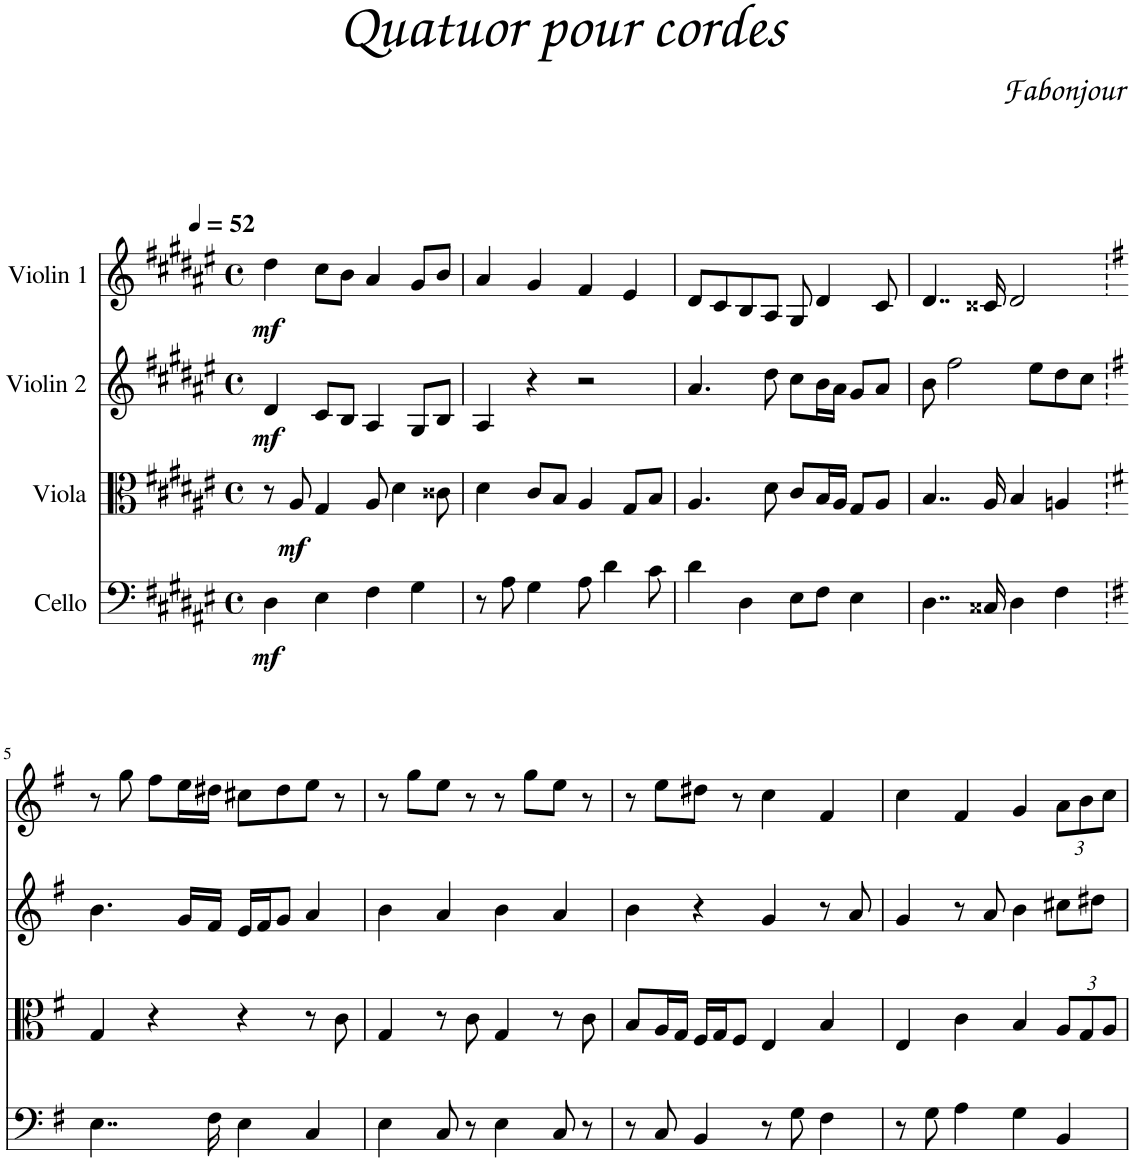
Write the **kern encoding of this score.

**kern	**dynam	**kern	**dynam	**kern	**dynam	**kern	**dynam
*part4	*part4	*part3	*part3	*part2	*part2	*part1	*part1
*staff4	*staff4	*staff3	*staff3	*staff2	*staff2	*staff1	*staff1
*I"Cello	*	*I"Viola	*	*I"Violin 2	*	*I"Violin 1	*
*	*	*I'Vla	*	*I'Vln	*	*I'Vln	*
*clefF4	*	*clefC3	*	*clefG2	*	*clefG2	*
*k[f#c#g#d#a#e#]	*	*k[f#c#g#d#a#e#]	*	*k[f#c#g#d#a#e#]	*	*k[f#c#g#d#a#e#]	*
*M4/4	*	*M4/4	*	*M4/4	*	*M4/4	*
*met(c)	*	*met(c)	*	*met(c)	*	*met(c)	*
*MM52	*	*MM52	*	*MM52	*	*MM52	*
=1	=1	=1	=1	=1	=1	=1	=1
!	!LO:DY:b	!	!	!	!LO:DY:b	!	!LO:DY:b
4D#\	mf	8r	.	4d#/	mf	4dd#\	mf
!	!	!	!LO:DY:b	!	!	!	!
.	.	8A#/	mf	.	.	.	.
4E#\	.	4G#/	.	8c#/L	.	8cc#\L	.
.	.	.	.	8B/J	.	8b\J	.
4F#\	.	8A#/	.	4A#/	.	4a#/	.
.	.	4d#\	.	.	.	.	.
4G#\	.	.	.	8G#/L	.	8g#/L	.
.	.	8c##X\	.	8B/J	.	8b/J	.
=2	=2	=2	=2	=2	=2	=2	=2
8r	.	4d#\	.	4A#/	.	4a#/	.
8A#\	.	.	.	.	.	.	.
4G#\	.	8c#/L	.	4r	.	4g#/	.
.	.	8B/J	.	.	.	.	.
8A#\	.	4A#/	.	2r	.	4f#/	.
4d#\	.	.	.	.	.	.	.
.	.	8G#/L	.	.	.	4e#/	.
8c#\	.	8B/J	.	.	.	.	.
=3	=3	=3	=3	=3	=3	=3	=3
4d#\	.	4.A#/	.	4.a#/	.	8d#/L	.
.	.	.	.	.	.	8c#/	.
4D#\	.	.	.	.	.	8B/	.
.	.	8d#\	.	8dd#\	.	8A#/J	.
8E#\L	.	8c#/L	.	8cc#\L	.	8G#/	.
8F#\J	.	16B/L	.	16b\L	.	4d#/	.
.	.	16A#/JJ	.	16a#\JJ	.	.	.
4E#\	.	8G#/L	.	8g#/L	.	.	.
.	.	8A#/J	.	8a#/J	.	8c#/	.
=4	=4	=4	=4	=4	=4	=4	=4
4..D#\	.	4..B/	.	8b\	.	4..d#/	.
.	.	.	.	2ff#\	.	.	.
16C##X/	.	16A#/	.	.	.	16c##X/	.
4D#\	.	4B/	.	.	.	2d#/	.
.	.	.	.	8ee#\L	.	.	.
4F#\	.	4An/	.	8dd#\	.	.	.
.	.	.	.	8cc#\J	.	.	.
!!LO:LB:g=z
=5	=5	=5	=5	=5	=5	=5	=5
*k[f#]	*	*k[f#]	*	*k[f#]	*	*k[f#]	*
4..E\	.	4G/	.	4.b\	.	8r	.
.	.	.	.	.	.	8gg\	.
.	.	4r	.	.	.	8ff#\L	.
.	.	.	.	16g/LL	.	16ee\L	.
16F#\	.	.	.	16f#/JJ	.	16dd#X\JJ	.
4E\	.	4r	.	16e/LL	.	8cc#X\L	.
.	.	.	.	16f#/J	.	.	.
.	.	.	.	8g/J	.	8dd#\	.
4C/	.	8r	.	4a/	.	8ee\J	.
.	.	8c\	.	.	.	8r	.
=6	=6	=6	=6	=6	=6	=6	=6
4E\	.	4G/	.	4b\	.	8r	.
.	.	.	.	.	.	8gg\L	.
8C/	.	8r	.	4a/	.	8ee\J	.
8r	.	8c\	.	.	.	8r	.
4E\	.	4G/	.	4b\	.	8r	.
.	.	.	.	.	.	8gg\L	.
8C/	.	8r	.	4a/	.	8ee\J	.
8r	.	8c\	.	.	.	8r	.
=7	=7	=7	=7	=7	=7	=7	=7
8r	.	8B/L	.	4b\	.	8r	.
8C/	.	16A/L	.	.	.	8ee\L	.
.	.	16G/JJ	.	.	.	.	.
4BB/	.	16F#/LL	.	4r	.	8dd#X\J	.
.	.	16G/J	.	.	.	.	.
.	.	8F#/J	.	.	.	8r	.
8r	.	4E/	.	4g/	.	4cc\	.
8G\	.	.	.	.	.	.	.
4F#\	.	4B/	.	8r	.	4f#/	.
.	.	.	.	8a/	.	.	.
=8	=8	=8	=8	=8	=8	=8	=8
8r	.	4E/	.	4g/	.	4cc\	.
8G\	.	.	.	.	.	.	.
4A\	.	4c\	.	8r	.	4f#/	.
.	.	.	.	8a/	.	.	.
4G\	.	4B/	.	4b\	.	4g/	.
*	*	*Xbrackettup	*	*	*	*Xbrackettup	*
4BB/	.	12A/L	.	8cc#X\L	.	12a\L	.
.	.	12G/	.	.	.	12b\	.
.	.	.	.	8dd#X\J	.	.	.
.	.	12A/J	.	.	.	12cc\J	.
=	=	=	=	=	=	=	=
*-	*-	*-	*-	*-	*-	*-	*-
